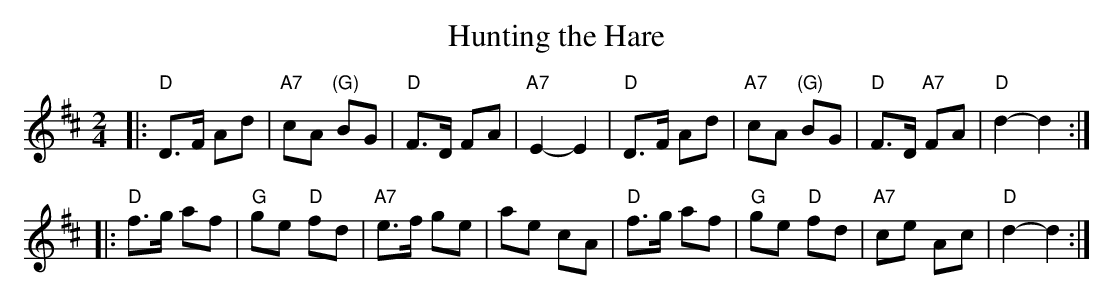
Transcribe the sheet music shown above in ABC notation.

X:1
T:Hunting the Hare
M:2/4
L:1/8
K:D
|: "D"D>F Ad | "A7"cA "(G)"BG | "D"F>D FA | "A7"E2- E2\
| "D"D>F Ad | "A7"cA "(G)"BG | "D"F>D "A7"FA | "D"d2- d2 :|
|: "D"f>g af | "G"ge "D"fd | "A7"e>f ge | ae cA \
| "D"f>g af | "G"ge "D"fd | "A7"ce Ac | "D"d2- d2 :|
